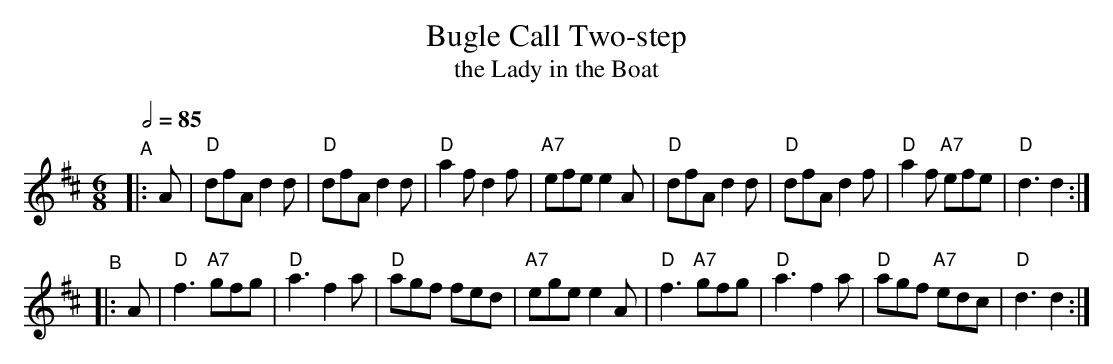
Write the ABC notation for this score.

X:1
T: Bugle Call Two-step
T: the Lady in the Boat	% mentioned in several comments
L: 1/8
M: 6/8
Q: 1/2=85
K: D
"^A"|: A |\
"D"dfA d2d | "D"dfA d2d | "D"a2f d2f | "A7"efe e2A |\
"D"dfA d2d | "D"dfA d2f | "D"a2f "A7"efe | "D"d3 d2 :|
"^B"|: A |\
"D"f3 "A7"gfg | "D"a3 f2a | "D"agf fed | "A7"ege e2A |\
"D"f3 "A7"gfg | "D"a3 f2a | "D"agf "A7"edc | "D"d3d2 :|
